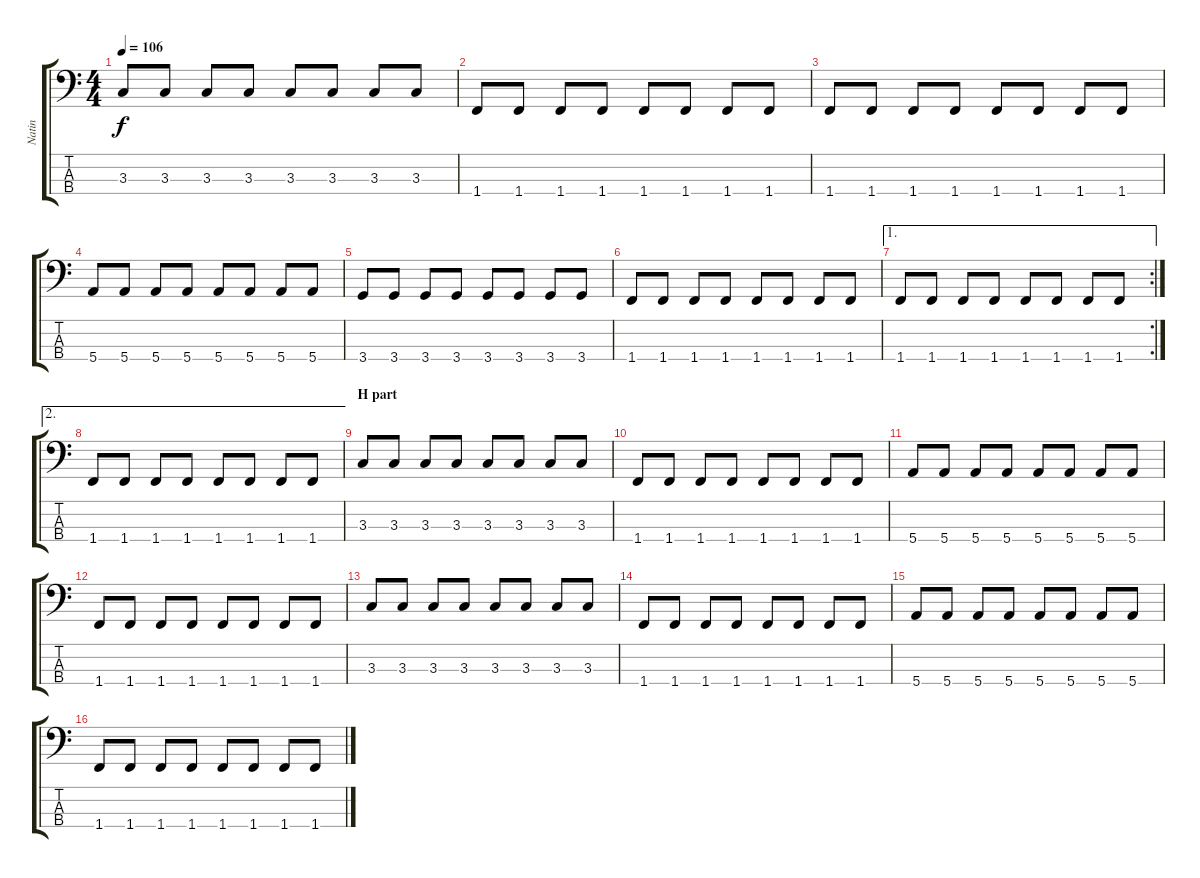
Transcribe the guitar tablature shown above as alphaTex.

\track ("Natin" "Natin") {instrument electricbasspick}
\staff {score tabs}
\tuning (G2 D2 A1 E1) {hide}
\ts (4 4)
\tempo 106
\clef f4
\ks c
3.3.8{dy f} 3.3.8 3.3.8 3.3.8 3.3.8 3.3.8 3.3.8 3.3.8 |
1.4.8 1.4.8 1.4.8 1.4.8 1.4.8 1.4.8 1.4.8 1.4.8 |
1.4.8 1.4.8 1.4.8 1.4.8 1.4.8 1.4.8 1.4.8 1.4.8 |
5.4.8 5.4.8 5.4.8 5.4.8 5.4.8 5.4.8 5.4.8 5.4.8 |
3.4.8 3.4.8 3.4.8 3.4.8 3.4.8 3.4.8 3.4.8 3.4.8 |
1.4.8 1.4.8 1.4.8 1.4.8 1.4.8 1.4.8 1.4.8 1.4.8 |
\ae 1
\rc 2
1.4.8 1.4.8 1.4.8 1.4.8 1.4.8 1.4.8 1.4.8 1.4.8 |
\ae 2
1.4.8 1.4.8 1.4.8 1.4.8 1.4.8 1.4.8 1.4.8 1.4.8 |
\section ("" "H part")
3.3.8 3.3.8 3.3.8 3.3.8 3.3.8 3.3.8 3.3.8 3.3.8 |
1.4.8 1.4.8 1.4.8 1.4.8 1.4.8 1.4.8 1.4.8 1.4.8 |
5.4.8 5.4.8 5.4.8 5.4.8 5.4.8 5.4.8 5.4.8 5.4.8 |
1.4.8 1.4.8 1.4.8 1.4.8 1.4.8 1.4.8 1.4.8 1.4.8 |
3.3.8 3.3.8 3.3.8 3.3.8 3.3.8 3.3.8 3.3.8 3.3.8 |
1.4.8 1.4.8 1.4.8 1.4.8 1.4.8 1.4.8 1.4.8 1.4.8 |
5.4.8 5.4.8 5.4.8 5.4.8 5.4.8 5.4.8 5.4.8 5.4.8 |
1.4.8 1.4.8 1.4.8 1.4.8 1.4.8 1.4.8 1.4.8 1.4.8
